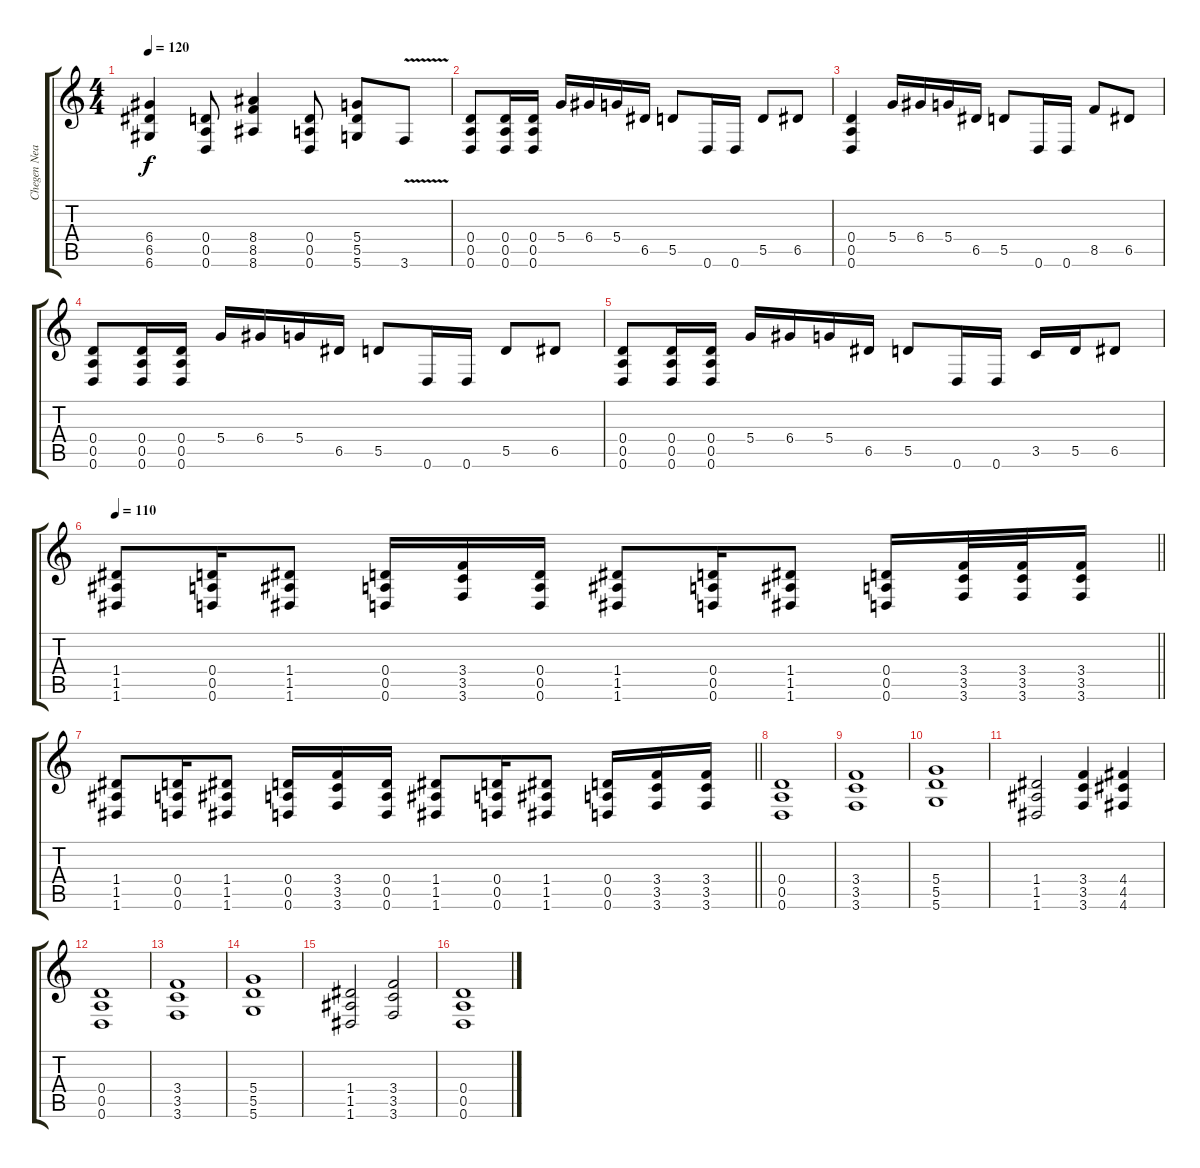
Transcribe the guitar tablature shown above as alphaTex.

\track ("Chegen Nears" "Chegen Nea") {instrument acousticguitarsteel}
\staff {score tabs}
\tuning (E4 B3 G3 D3 A2 D2) {hide}
\ts (4 4)
\tempo 120
\clef g2
\ks c
(6.4 6.5 6.6).4{dy f} (0.4 0.5 0.6).8 (8.4 8.5 8.6).4 (0.4 0.5 0.6).8 (5.4 5.5 5.6).8 3.6{v}.8 |
(0.4 0.5 0.6).8 (0.4 0.5 0.6).16 (0.4 0.5 0.6).16 5.4.16 6.4.16 5.4.16 6.5.16 5.5.8 0.6.16 0.6.16 5.5.8 6.5.8 |
(0.4 0.5 0.6).4 5.4.16 6.4.16 5.4.16 6.5.16 5.5.8 0.6.16 0.6.16 8.5.8 6.5.8 |
(0.4 0.5 0.6).8 (0.4 0.5 0.6).16 (0.4 0.5 0.6).16 5.4.16 6.4.16 5.4.16 6.5.16 5.5.8 0.6.16 0.6.16 5.5.8 6.5.8 |
(0.4 0.5 0.6).8 (0.4 0.5 0.6).16 (0.4 0.5 0.6).16 5.4.16 6.4.16 5.4.16 6.5.16 5.5.8 0.6.16 0.6.16 3.5.16 5.5.16 6.5.8 |
\tempo 110
\barLineRight lightlight
(1.4 1.5 1.6).8 (0.4 0.5 0.6).16 (1.4 1.5 1.6).8 (0.4 0.5 0.6).16 (3.4 3.5 3.6).16 (0.4 0.5 0.6).16 (1.4 1.5 1.6).8 (0.4 0.5 0.6).16 (1.4 1.5 1.6).8 (0.4 0.5 0.6).16 (3.4 3.5 3.6).32 (3.4 3.5 3.6).32 (3.4 3.5 3.6).16 |
\barLineRight lightlight
(1.4 1.5 1.6).8 (0.4 0.5 0.6).16 (1.4 1.5 1.6).8 (0.4 0.5 0.6).16 (3.4 3.5 3.6).16 (0.4 0.5 0.6).16 (1.4 1.5 1.6).8 (0.4 0.5 0.6).16 (1.4 1.5 1.6).8 (0.4 0.5 0.6).16 (3.4 3.5 3.6).16 (3.4 3.5 3.6).16 |
(0.4 0.5 0.6).1 |
(3.4 3.5 3.6).1 |
(5.4 5.5 5.6).1 |
(1.4 1.5 1.6).2 (3.4 3.5 3.6).4 (4.4 4.5 4.6).4 |
(0.4 0.5 0.6).1 |
(3.4 3.5 3.6).1 |
(5.4 5.5 5.6).1 |
(1.4 1.5 1.6).2 (3.4 3.5 3.6).2 |
(0.4 0.5 0.6).1
